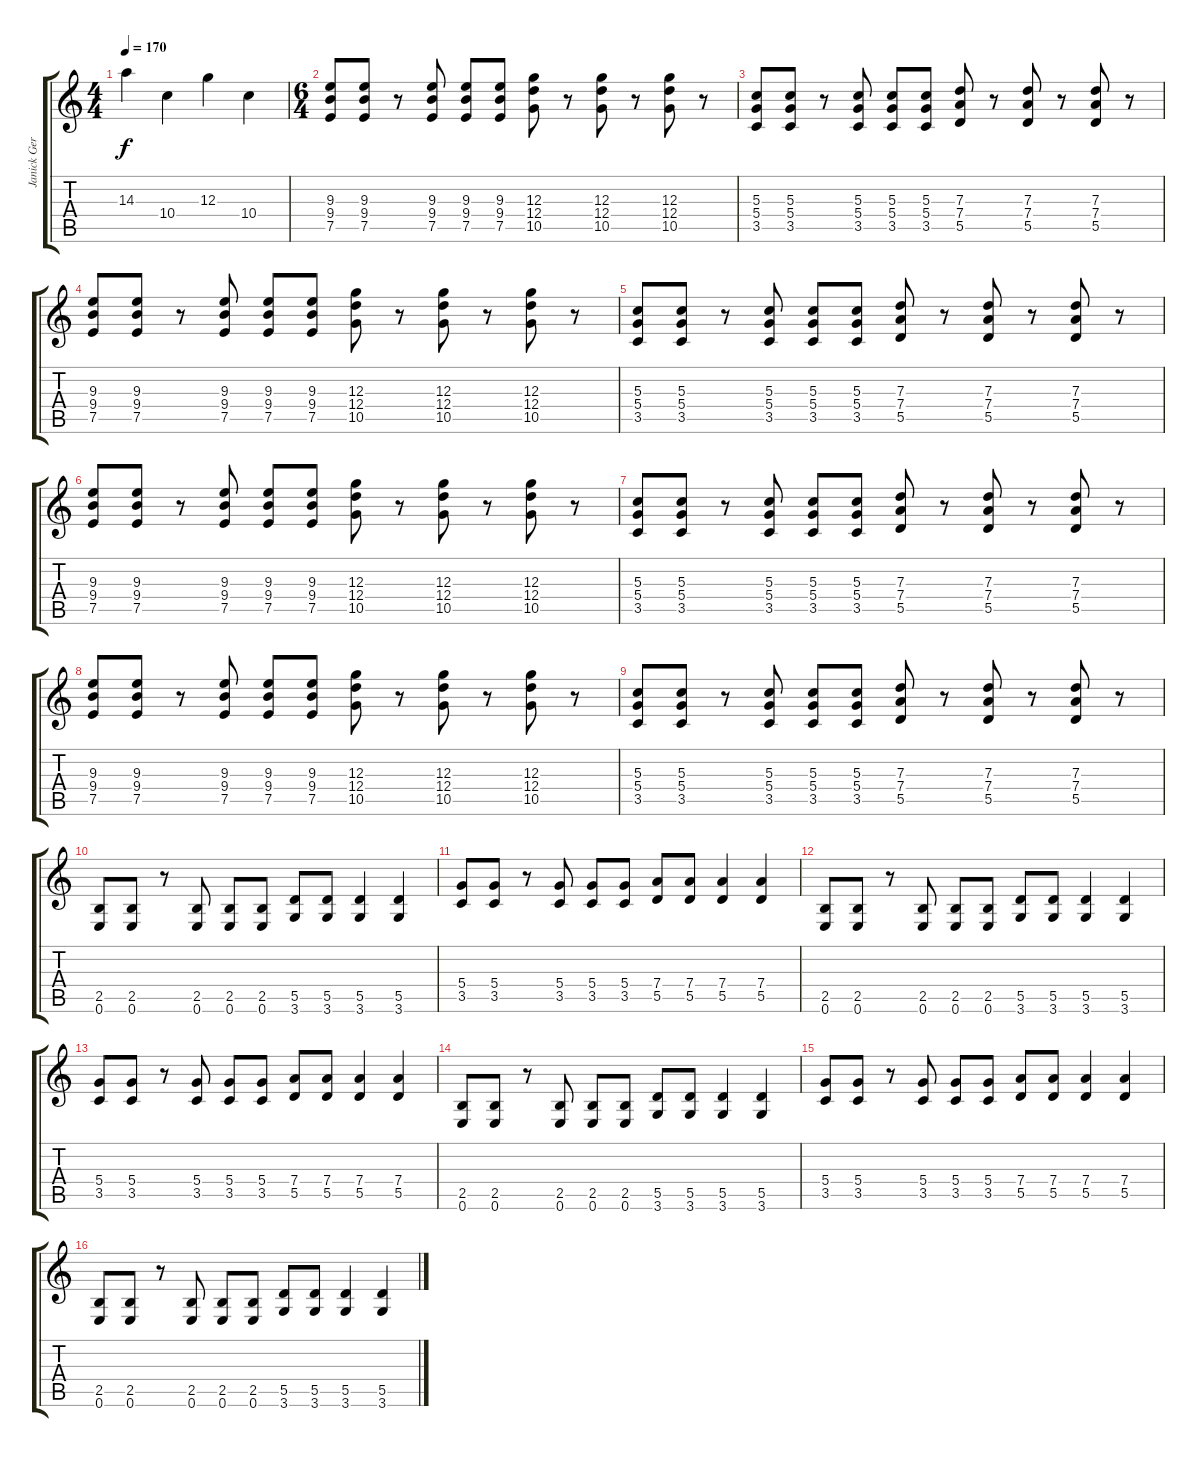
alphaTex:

\track ("Janick Gers" "Janick Ger") {instrument distortionguitar}
\staff {score tabs}
\tuning (E4 B3 G3 D3 A2 E2) {hide}
\ts (4 4)
\tempo 170
\clef g2
\ks c
14.3.4{dy f} 10.4.4 12.3.4 10.4.4 |
\ts (6 4)
(9.3 9.4 7.5).8{volume 8 instrument electricguitarjazz} (9.3 9.4 7.5).8 r.8 (9.3 9.4 7.5).8 (9.3 9.4 7.5).8 (9.3 9.4 7.5).8 (12.3 12.4 10.5).8 r.8 (12.3 12.4 10.5).8 r.8 (12.3 12.4 10.5).8 r.8 |
(5.3 5.4 3.5).8 (5.3 5.4 3.5).8 r.8 (5.3 5.4 3.5).8 (5.3 5.4 3.5).8 (5.3 5.4 3.5).8 (7.3 7.4 5.5).8 r.8 (7.3 7.4 5.5).8 r.8 (7.3 7.4 5.5).8 r.8 |
(9.3 9.4 7.5).8{volume 8 instrument electricguitarjazz} (9.3 9.4 7.5).8 r.8 (9.3 9.4 7.5).8 (9.3 9.4 7.5).8 (9.3 9.4 7.5).8 (12.3 12.4 10.5).8 r.8 (12.3 12.4 10.5).8 r.8 (12.3 12.4 10.5).8 r.8 |
(5.3 5.4 3.5).8 (5.3 5.4 3.5).8 r.8 (5.3 5.4 3.5).8 (5.3 5.4 3.5).8 (5.3 5.4 3.5).8 (7.3 7.4 5.5).8 r.8 (7.3 7.4 5.5).8 r.8 (7.3 7.4 5.5).8 r.8 |
(9.3 9.4 7.5).8{volume 8 instrument electricguitarjazz} (9.3 9.4 7.5).8 r.8 (9.3 9.4 7.5).8 (9.3 9.4 7.5).8 (9.3 9.4 7.5).8 (12.3 12.4 10.5).8 r.8 (12.3 12.4 10.5).8 r.8 (12.3 12.4 10.5).8 r.8 |
(5.3 5.4 3.5).8 (5.3 5.4 3.5).8 r.8 (5.3 5.4 3.5).8 (5.3 5.4 3.5).8 (5.3 5.4 3.5).8 (7.3 7.4 5.5).8 r.8 (7.3 7.4 5.5).8 r.8 (7.3 7.4 5.5).8 r.8 |
(9.3 9.4 7.5).8{volume 8 instrument electricguitarjazz} (9.3 9.4 7.5).8 r.8 (9.3 9.4 7.5).8 (9.3 9.4 7.5).8 (9.3 9.4 7.5).8 (12.3 12.4 10.5).8 r.8 (12.3 12.4 10.5).8 r.8 (12.3 12.4 10.5).8 r.8 |
(5.3 5.4 3.5).8 (5.3 5.4 3.5).8 r.8 (5.3 5.4 3.5).8 (5.3 5.4 3.5).8 (5.3 5.4 3.5).8 (7.3 7.4 5.5).8 r.8 (7.3 7.4 5.5).8 r.8 (7.3 7.4 5.5).8 r.8 |
(2.5 0.6).8{volume 13 instrument electricguitarjazz} (2.5 0.6).8 r.8 (2.5 0.6).8 (2.5 0.6).8 (2.5 0.6).8 (5.5 3.6).8 (5.5 3.6).8 (5.5 3.6).4 (5.5 3.6).4 |
(5.4 3.5).8 (5.4 3.5).8 r.8 (5.4 3.5).8 (5.4 3.5).8 (5.4 3.5).8 (7.4 5.5).8 (7.4 5.5).8 (7.4 5.5).4 (7.4 5.5).4 |
(2.5 0.6).8{instrument electricguitarjazz} (2.5 0.6).8 r.8 (2.5 0.6).8 (2.5 0.6).8 (2.5 0.6).8 (5.5 3.6).8 (5.5 3.6).8 (5.5 3.6).4 (5.5 3.6).4 |
(5.4 3.5).8 (5.4 3.5).8 r.8 (5.4 3.5).8 (5.4 3.5).8 (5.4 3.5).8 (7.4 5.5).8 (7.4 5.5).8 (7.4 5.5).4 (7.4 5.5).4 |
(2.5 0.6).8{instrument electricguitarjazz} (2.5 0.6).8 r.8 (2.5 0.6).8 (2.5 0.6).8 (2.5 0.6).8 (5.5 3.6).8 (5.5 3.6).8 (5.5 3.6).4 (5.5 3.6).4 |
(5.4 3.5).8 (5.4 3.5).8 r.8 (5.4 3.5).8 (5.4 3.5).8 (5.4 3.5).8 (7.4 5.5).8 (7.4 5.5).8 (7.4 5.5).4 (7.4 5.5).4 |
(2.5 0.6).8{instrument electricguitarjazz} (2.5 0.6).8 r.8 (2.5 0.6).8 (2.5 0.6).8 (2.5 0.6).8 (5.5 3.6).8 (5.5 3.6).8 (5.5 3.6).4 (5.5 3.6).4
